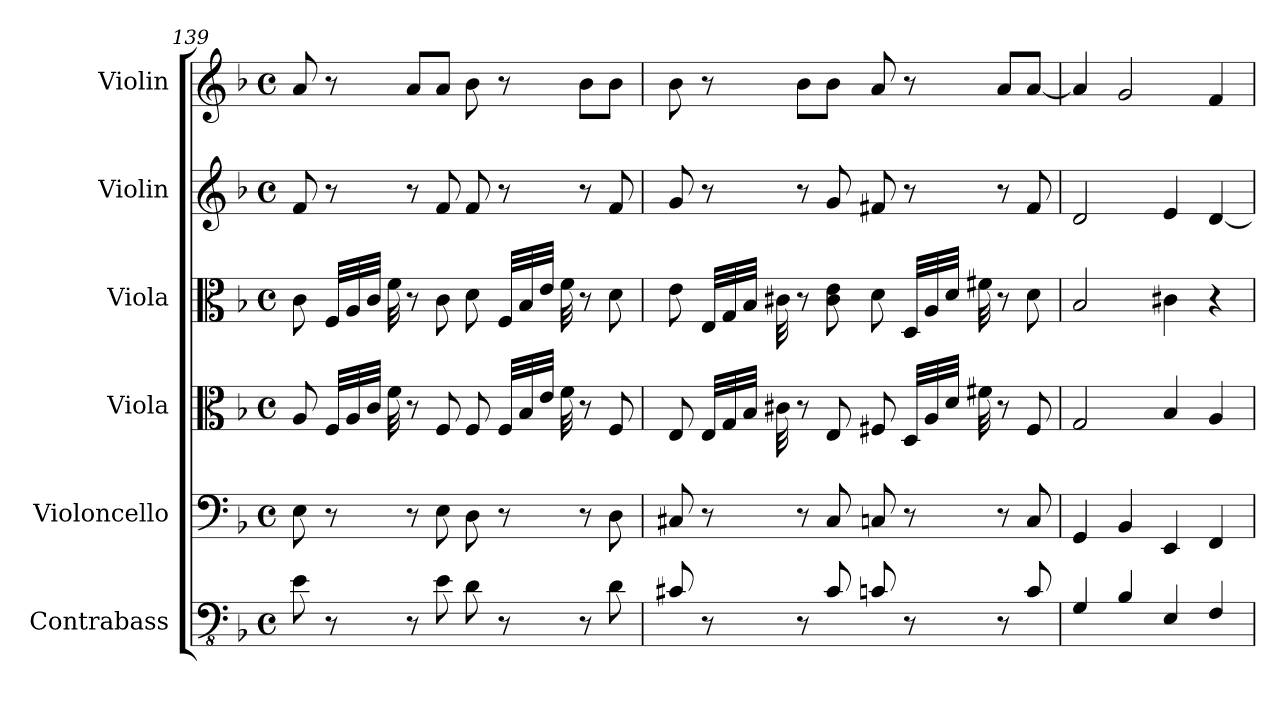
**kern	**kern	**kern	**kern	**kern	**kern
*part6	*part5	*part4	*part3	*part2	*part1
*staff6	*staff5	*staff4	*staff3	*staff2	*staff1
*I"Contrabass	*I"Violoncello	*I"Viola	*I"Viola	*I"Violin	*I"Violin
*I'Cb.	*I'Vlc.	*I'Vla.	*I'Vla.	*I'Vln.	*I'Vln.
!!LO:PB:g=z
*clefFv4	*clefF4	*clefC3	*clefC3	*clefG2	*clefG2
*ITrd7c12	*	*	*	*	*
*k[b-]	*k[b-]	*k[b-]	*k[b-]	*k[b-]	*k[b-]
*M4/4	*M4/4	*M4/4	*M4/4	*M4/4	*M4/4
*met(c)	*met(c)	*met(c)	*met(c)	*met(c)	*met(c)
=139	=139	=139	=139	=139	=139
8EE\	8E\	8A/	8c\	8f/	8a/
8r	8r	32F/LLL	32F/LLL	8r	8r
.	.	32A/	32A/	.	.
.	.	32c/JJJ	32c/JJJ	.	.
.	.	32f\	32f\	.	.
8r	8r	8r	8r	8r	8a/L
8EE\	8E\	8F/	8c\	8f/	8a/J
8DD\	8D\	8F/	8d\	8f/	8b-\
8r	8r	32F/LLL	32F/LLL	8r	8r
.	.	32B-/	32B-/	.	.
.	.	32e/JJJ	32e/JJJ	.	.
.	.	32f\	32f\	.	.
8r	8r	8r	8r	8r	8b-\L
8DD\	8D\	8F/	8d\	8f/	8b-\J
=140	=140	=140	=140	=140	=140
8CC#X/	8C#X/	8E/	8e\	8g/	8b-\
8r	8r	32E/LLL	32E/LLL	8r	8r
.	.	32G/	32G/	.	.
.	.	32B-/JJJ	32B-/JJJ	.	.
.	.	32c#X\	32c#X\	.	.
8r	8r	8r	8r	8r	8b-\L
8CC#/	8C#/	8E/	8c#\ 8e\	8g/	8b-\J
8CCn/	8Cn/	8F#X/	8d\	8f#X/	8a/
8r	8r	32D/LLL	32D/LLL	8r	8r
.	.	32A/	32A/	.	.
.	.	32d/JJJ	32d/JJJ	.	.
.	.	32f#X\	32f#X\	.	.
8r	8r	8r	8r	8r	8a/L
8CC/	8C/	8F#/	8d\	8f#/	[8a/J
=141	=141	=141	=141	=141	=141
*	*	*	*	*	*MM32
4GGG/	4GG/	2G/	2B-/	2d/	4a/]
4BBB-/	4BB-/	.	.	.	2g/
4EEE/	4EE/	4B-/	4c#X\	4e/	.
4FFF/	4FF/	4A/	4r	[4d/	4f/
=	=	=	=	=	=
*-	*-	*-	*-	*-	*-
